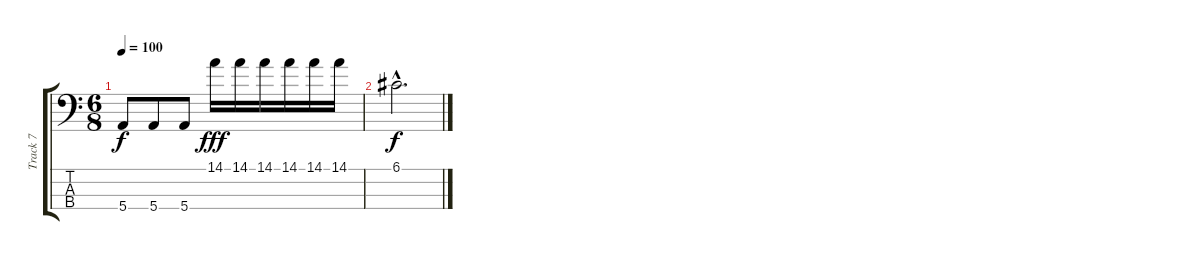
\track ("Track 7" "Track 7") {instrument electricbassfinger}
\staff {score tabs}
\tuning (G2 D2 A1 E1) {hide}
\ts (6 8)
\tempo 100
\clef f4
\ks c
5.4.8{dy f} 5.4.8 5.4.8 14.1.16{dy fff} 14.1.16 14.1.16 14.1.16 14.1.16 14.1.16 |
6.1{hac}.2{d dy f}
